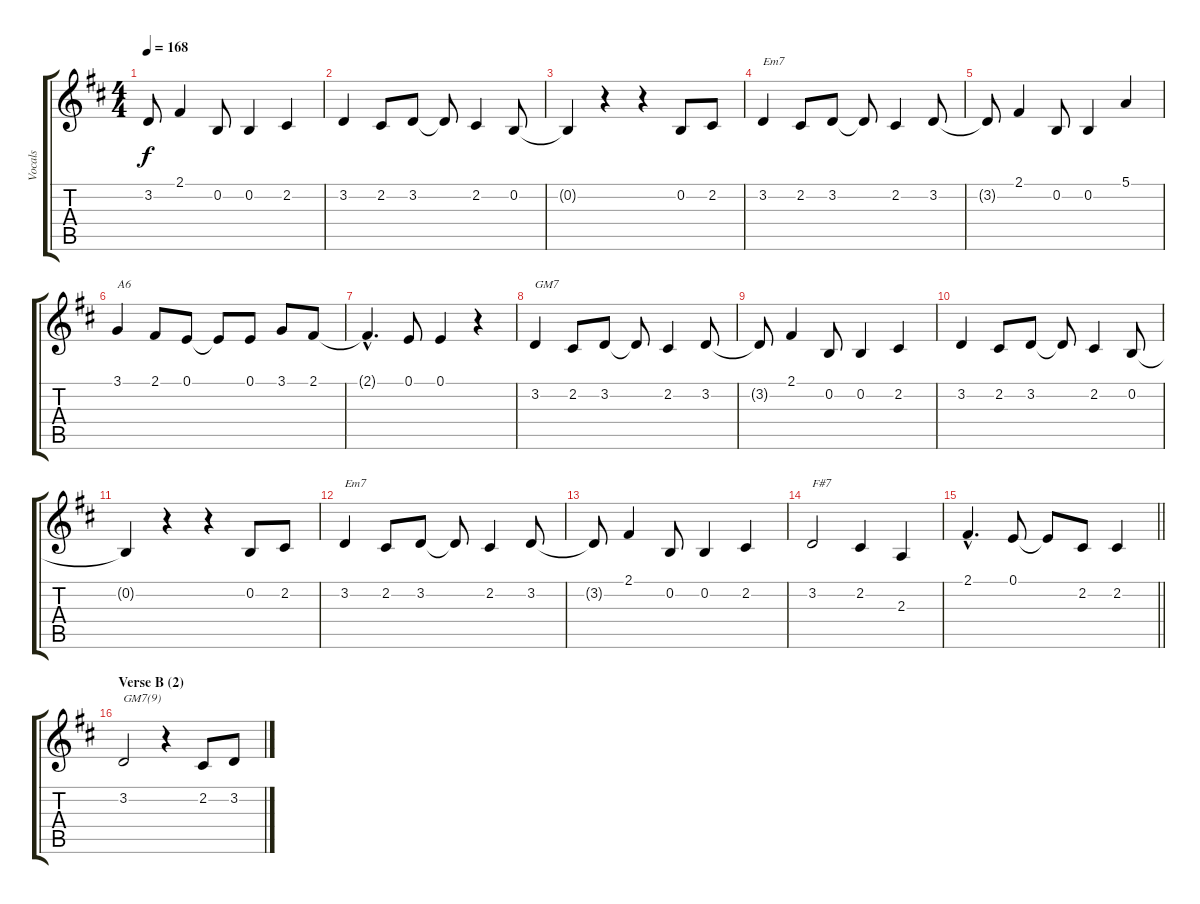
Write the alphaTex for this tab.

\track ("Vocals" "Vocals") {instrument sopranosax}
\staff {score tabs}
\tuning (E4 B3 G3 D3 A2 E2) {hide}
\ts (4 4)
\tempo 168
\clef g2
\ks d
3.2{t}.8{dy f} 2.1.4 0.2.8 0.2.4 2.2.4 |
3.2.4 2.2.8 3.2.8 3.2{t}.8 2.2.4 0.2.8 |
0.2{t}.4 r.4 r.4 0.2.8 2.2.8 |
3.2.4{txt "Em7"} 2.2.8 3.2.8 3.2{t}.8 2.2.4 3.2.8 |
3.2{t}.8 2.1.4 0.2.8 0.2.4 5.1.4 |
3.1.4{txt "A6"} 2.1.8 0.1.8 0.1{t}.8 0.1.8 3.1.8 2.1.8 |
2.1{hac t}.4{d} 0.1.8 0.1.4 r.4 |
3.2.4{txt "GM7"} 2.2.8 3.2.8 3.2{t}.8 2.2.4 3.2.8 |
3.2{t}.8 2.1.4 0.2.8 0.2.4 2.2.4 |
3.2.4 2.2.8 3.2.8 3.2{t}.8 2.2.4 0.2.8 |
0.2{t}.4 r.4 r.4 0.2.8 2.2.8 |
3.2.4{txt "Em7"} 2.2.8 3.2.8 3.2{t}.8 2.2.4 3.2.8 |
3.2{t}.8 2.1.4 0.2.8 0.2.4 2.2.4 |
3.2.2{txt "F#7"} 2.2.4 2.3.4 |
\barLineRight lightlight
2.1{hac}.4{d} 0.1.8 0.1{t}.8 2.2.8 2.2.4 |
\section ("" "Verse B (2)")
3.2.2{txt "GM7(9)"} r.4 2.2.8 3.2.8
